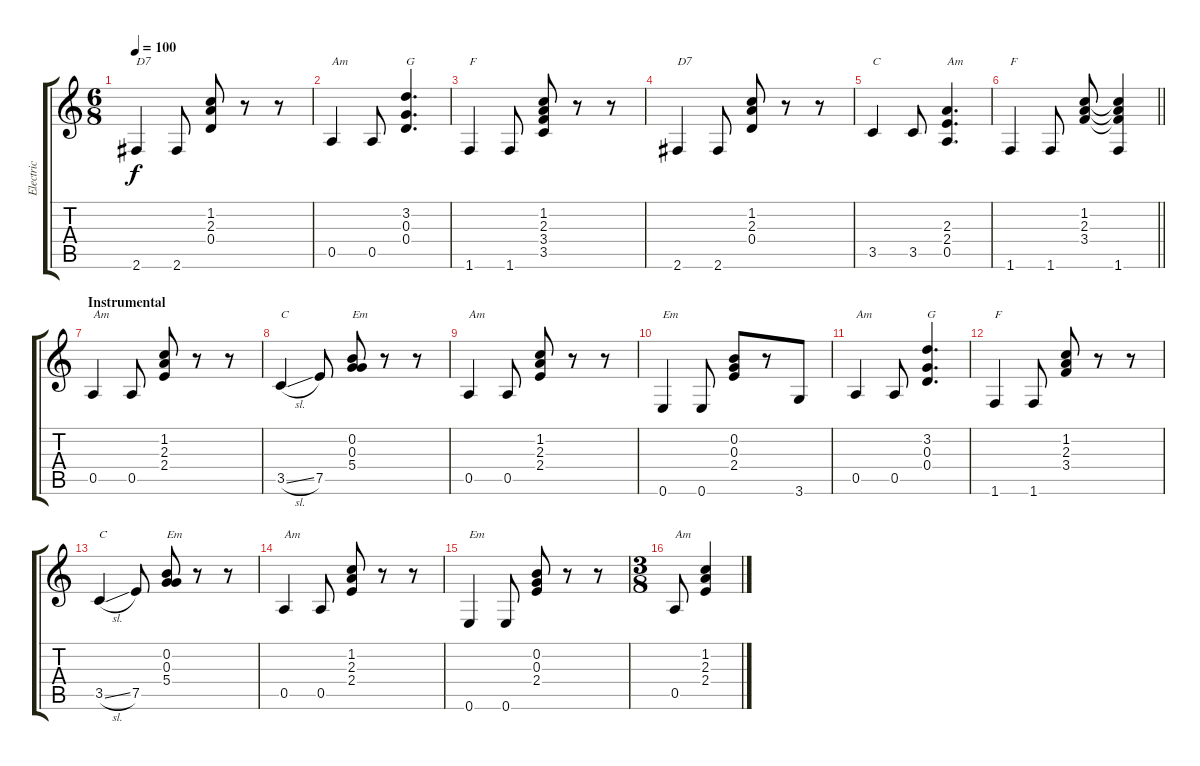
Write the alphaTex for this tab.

\track ("Electric" "Electric") {instrument overdrivenguitar}
\staff {score tabs}
\tuning (E4 B3 G3 D3 A2 E2) {hide}
\ts (6 8)
\tempo 100
\clef g2
\ks c
2.6.4{txt "D7" dy f} 2.6.8 (1.2 2.3 0.4).8 r.8 r.8 |
0.5.4{txt "Am"} 0.5.8 (3.2 0.3 0.4).4{d txt "G"} |
1.6.4{txt "F"} 1.6.8 (1.2 2.3 3.4 3.5).8 r.8 r.8 |
2.6.4{txt "D7"} 2.6.8 (1.2 2.3 0.4).8 r.8 r.8 |
3.5.4{txt "C"} 3.5.8 (2.3 2.4 0.5).4{d txt "Am"} |
\barLineRight lightlight
1.6.4{txt "F"} 1.6.8 (1.2 2.3 3.4).8 (1.2{t} 2.3{t} 3.4{t} 1.6).4 |
\section ("" "Instrumental")
0.5.4{txt "Am"} 0.5.8 (1.2 2.3 2.4).8 r.8 r.8 |
3.5{sl}.4{txt "C"} 7.5.8 (0.2 0.3 5.4).8{txt "Em"} r.8 r.8 |
0.5.4{txt "Am"} 0.5.8 (1.2 2.3 2.4).8 r.8 r.8 |
0.6.4{txt "Em"} 0.6.8 (0.2 0.3 2.4).8 r.8 3.6.8 |
0.5.4{txt "Am"} 0.5.8 (3.2 0.3 0.4).4{d txt "G"} |
1.6.4{txt "F"} 1.6.8 (1.2 2.3 3.4).8 r.8 r.8 |
3.5{sl}.4{txt "C"} 7.5.8 (0.2 0.3 5.4).8{txt "Em"} r.8 r.8 |
0.5.4{txt "Am"} 0.5.8 (1.2 2.3 2.4).8 r.8 r.8 |
0.6.4{txt "Em"} 0.6.8 (0.2 0.3 2.4).8 r.8 r.8 |
\ts (3 8)
0.5.8{txt "Am"} (1.2 2.3 2.4).4
